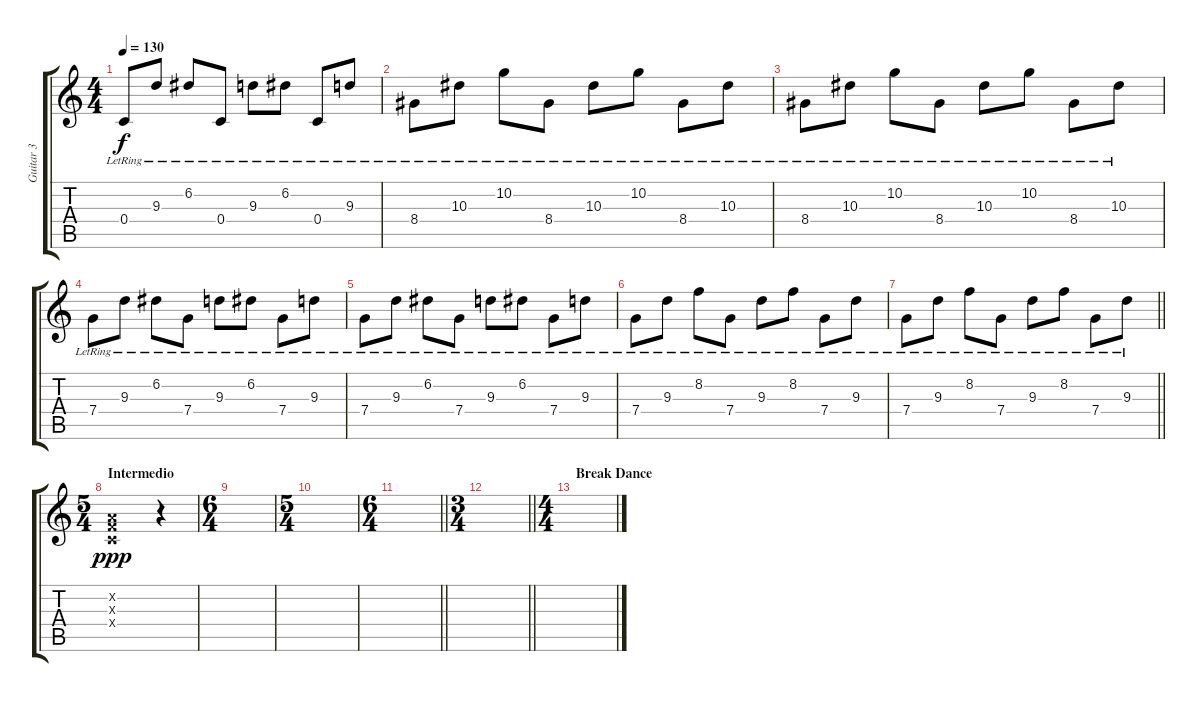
\track ("Guitar 3" "Guitar 3") {instrument overdrivenguitar}
\staff {score tabs}
\tuning (D4 A3 F3 C3 G2 C2) {hide}
\ts (4 4)
\tempo 130
\clef g2
\ks c
0.4{lr}.8{dy f} 9.3{lr}.8 6.2{lr}.8 0.4{lr}.8 9.3{lr}.8 6.2{lr}.8 0.4{lr}.8 9.3{lr}.8 |
8.4{lr}.8 10.3{lr}.8 10.2{lr}.8 8.4{lr}.8 10.3{lr}.8 10.2{lr}.8 8.4{lr}.8 10.3{lr}.8 |
8.4{lr}.8 10.3{lr}.8 10.2{lr}.8 8.4{lr}.8 10.3{lr}.8 10.2{lr}.8 8.4{lr}.8 10.3{lr}.8 |
7.4{lr}.8 9.3{lr}.8 6.2{lr}.8 7.4{lr}.8 9.3{lr}.8 6.2{lr}.8 7.4{lr}.8 9.3{lr}.8 |
7.4{lr}.8 9.3{lr}.8 6.2{lr}.8 7.4{lr}.8 9.3{lr}.8 6.2{lr}.8 7.4{lr}.8 9.3{lr}.8 |
7.4{lr}.8 9.3{lr}.8 8.2{lr}.8 7.4{lr}.8 9.3{lr}.8 8.2{lr}.8 7.4{lr}.8 9.3{lr}.8 |
\barLineRight lightlight
7.4{lr}.8 9.3{lr}.8 8.2{lr}.8 7.4{lr}.8 9.3{lr}.8 8.2{lr}.8 7.4{lr}.8 9.3{lr}.8 |
\ts (5 4)
\section ("" "Intermedio")
(0.2{x} 0.3{x} 0.4{x}).1{dy ppp} r.4 |
\ts (6 4)
|
\ts (5 4)
|
\ts (6 4)
\barLineRight lightlight
|
\ts (3 4)
\barLineRight lightlight
|
\ts (4 4)
\section ("" "Break Dance")
